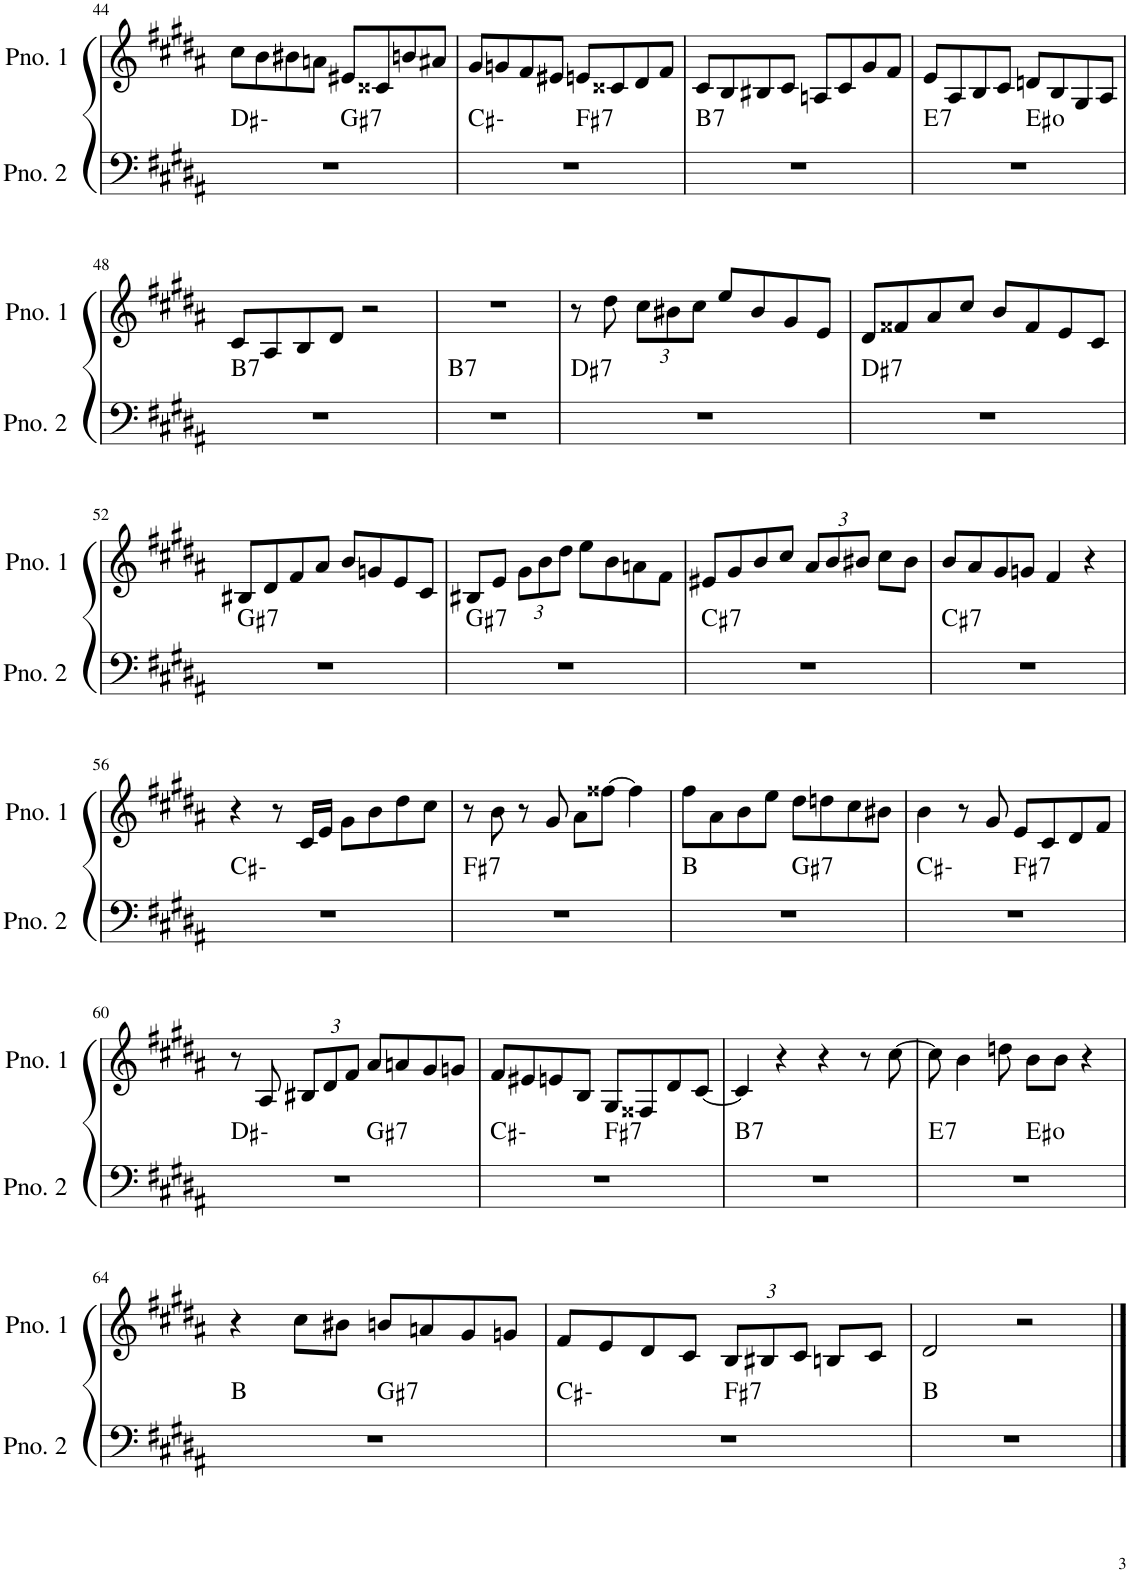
**kern	**harte	**kern
*part2	*part2	*part1
*staff2	*	*staff1
*I"ピアノ 2	*	*I"ピアノ 1
!!LO:PB:g=z
*clefF4	*	*clefG2
*k[f#c#g#d#a#]	*	*k[f#c#g#d#a#]
*M4/4	*	*M4/4
=44	=44	=44
*^	*	*
1r	2ryy	D#:min	8cc#\L
.	.	.	8b\
.	.	.	8b#X\
.	.	.	8an\J
!	!	!LO:H:kt=7	!
.	2ryy	G#:7	8e#X/L
.	.	.	8c##X/
.	.	.	8bn/
.	.	.	8a#X/J
=45	=45	=45	=45
1r	2ryy	C#:min	8g#/L
.	.	.	8gn/
.	.	.	8f#/
.	.	.	8e#X/J
!	!	!LO:H:kt=7	!
.	2ryy	F#:7	8en/L
.	.	.	8c##X/
.	.	.	8d#/
.	.	.	8f#/J
=46	=46	=46	=46
!	!	!LO:H:kt=7	!
*v	*v	*	*
1r	B:7	8c#/L
.	.	8B/
.	.	8B#X/
.	.	8c#/J
.	.	8An/L
.	.	8c#/
.	.	8g#/
.	.	8f#/J
=47	=47	=47
!	!LO:H:kt=7	!
*^	*	*
1r	2ryy	E:7	8e/L
.	.	.	8A#/
.	.	.	8B/
.	.	.	8c#/J
.	2ryy	E#:dim	8dn/L
.	.	.	8B/
.	.	.	8G#/
.	.	.	8A#/J
!!LO:LB:g=z
=48	=48	=48	=48
!	!	!LO:H:kt=7	!
*v	*v	*	*
1r	B:7	8c#/L
.	.	8A#/
.	.	8B/
.	.	8d#/J
.	.	2r
=49	=49	=49
!	!LO:H:kt=7	!
1r	B:7	1r
=50	=50	=50
!	!LO:H:kt=7	!
1r	D#:7	8r
.	.	8dd#\
*	*	*Xbrackettup
.	.	12cc#\L
.	.	12b#X\
.	.	12cc#\J
.	.	8ee/L
.	.	8b#/
.	.	8g#/
.	.	8e/J
=51	=51	=51
!	!LO:H:kt=7	!
1r	D#:7	8d#/L
.	.	8f##X/
.	.	8a#/
.	.	8cc#/J
.	.	8b/L
.	.	8f##/
.	.	8e/
.	.	8c#/J
!!LO:LB:g=z
=52	=52	=52
!	!LO:H:kt=7	!
1r	G#:7	8B#X/L
.	.	8d#/
.	.	8f#/
.	.	8a#/J
.	.	8b/L
.	.	8gn/
.	.	8e/
.	.	8c#/J
=53	=53	=53
!	!LO:H:kt=7	!
1r	G#:7	8B#X/L
.	.	8e/J
.	.	12g#\L
.	.	12b\
.	.	12dd#\J
.	.	8ee\L
.	.	8b\
.	.	8an\
.	.	8f#\J
=54	=54	=54
!	!LO:H:kt=7	!
1r	C#:7	8e#X/L
.	.	8g#/
.	.	8b/
.	.	8cc#/J
.	.	12a#/L
.	.	12b/
.	.	12b#X/J
.	.	8cc#\L
.	.	8b#\J
=55	=55	=55
!	!LO:H:kt=7	!
1r	C#:7	8b/L
.	.	8a#/
.	.	8g#/
.	.	8gn/J
.	.	4f#/
.	.	4r
!!LO:LB:g=z
=56	=56	=56
1r	C#:min	4r
.	.	8r
.	.	16c#/LL
.	.	16e/JJ
.	.	8g#\L
.	.	8b\
.	.	8dd#\
.	.	8cc#\J
=57	=57	=57
!	!LO:H:kt=7	!
1r	F#:7	8r
.	.	8b\
.	.	8r
.	.	8g#/
.	.	8a#\L
.	.	[8ff##X\J
.	.	4ff##\]
=58	=58	=58
*^	*	*
1r	2ryy	B:maj	8ff#\L
.	.	.	8a#\
.	.	.	8b\
.	.	.	8ee\J
!	!	!LO:H:kt=7	!
.	2ryy	G#:7	8dd#\L
.	.	.	8ddn\
.	.	.	8cc#\
.	.	.	8b#X\J
=59	=59	=59	=59
1r	2ryy	C#:min	4b\
.	.	.	8r
.	.	.	8g#/
!	!	!LO:H:kt=7	!
.	2ryy	F#:7	8e/L
.	.	.	8c#/
.	.	.	8d#/
.	.	.	8f#/J
!!LO:LB:g=z
=60	=60	=60	=60
1r	2ryy	D#:min	8r
.	.	.	8A#/
.	.	.	12B#X/L
.	.	.	12d#/
.	.	.	12f#/J
!	!	!LO:H:kt=7	!
.	2ryy	G#:7	8a#/L
.	.	.	8an/
.	.	.	8g#/
.	.	.	8gn/J
=61	=61	=61	=61
1r	2ryy	C#:min	8f#/L
.	.	.	8e#X/
.	.	.	8en/
.	.	.	8B/J
!	!	!LO:H:kt=7	!
.	2ryy	F#:7	8G#/L
.	.	.	8F##X/
.	.	.	8d#/
.	.	.	[8c#/J
=62	=62	=62	=62
!	!	!LO:H:kt=7	!
*v	*v	*	*
1r	B:7	4c#/]
.	.	4r
.	.	4r
.	.	8r
.	.	[8cc#\
=63	=63	=63
!	!LO:H:kt=7	!
*^	*	*
1r	2ryy	E:7	8cc#\]
.	.	.	4b\
.	.	.	8ddn\
.	2ryy	E#:dim	8b\L
.	.	.	8b\J
.	.	.	4r
!!LO:LB:g=z
=64	=64	=64	=64
1r	2ryy	B:maj	4r
.	.	.	8cc#\L
.	.	.	8b#X\J
!	!	!LO:H:kt=7	!
.	2ryy	G#:7	8bn/L
.	.	.	8an/
.	.	.	8g#/
.	.	.	8gn/J
=65	=65	=65	=65
1r	2ryy	C#:min	8f#/L
.	.	.	8e/
.	.	.	8d#/
.	.	.	8c#/J
!	!	!LO:H:kt=7	!
.	2ryy	F#:7	12B/L
.	.	.	12B#X/
.	.	.	12c#/J
.	.	.	8Bn/L
.	.	.	8c#/J
*v	*v	*	*
=66	=66	=66
1r	B:maj	2d#/
.	.	2r
==	==	==
*-	*-	*-
